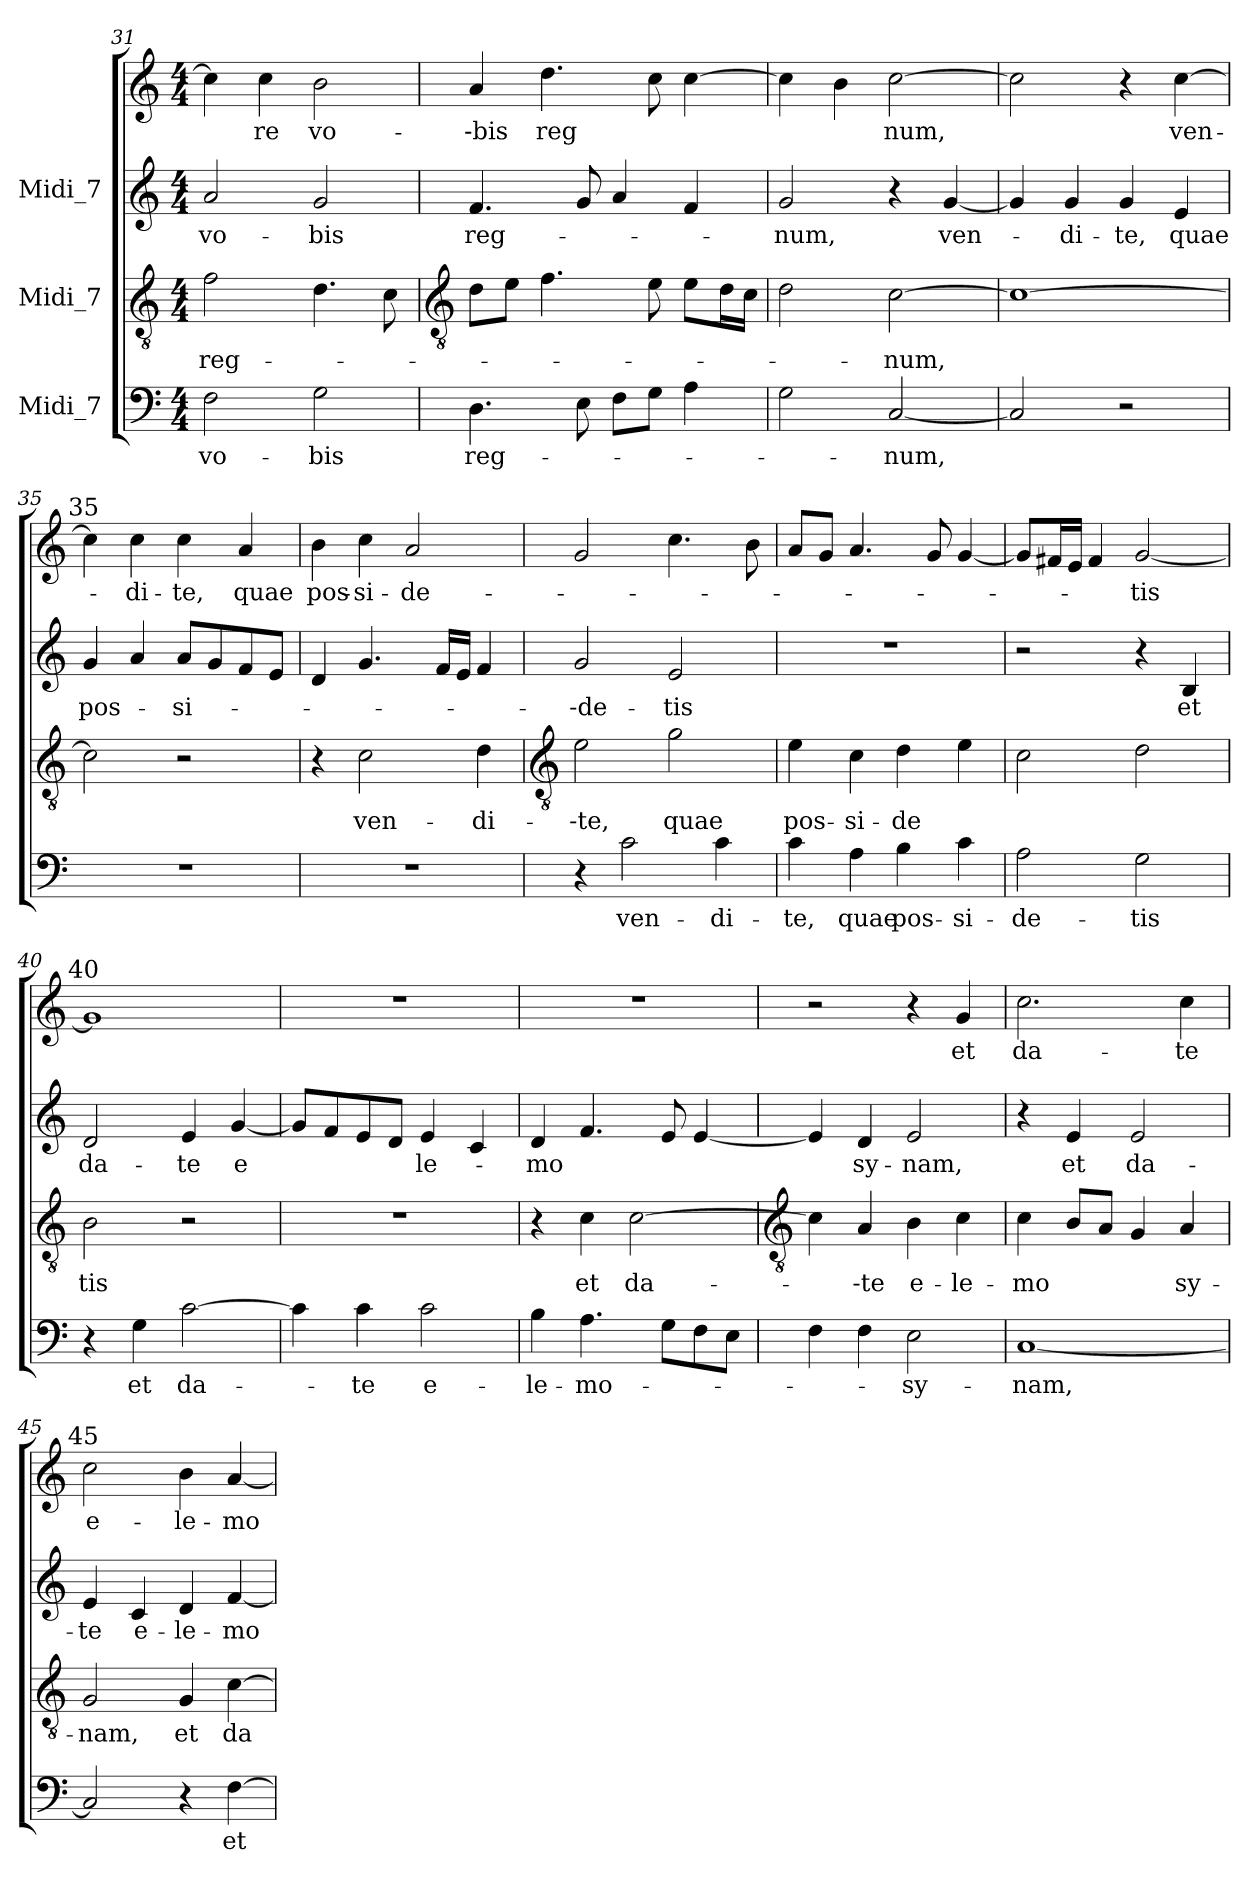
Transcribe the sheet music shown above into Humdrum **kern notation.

**kern	**text	**kern	**text	**kern	**text	**kern	**text
*part4	*part4	*part3	*part3	*part2	*part2	*part1	*part1
*staff4	*staff4	*staff3	*staff3	*staff2	*staff2	*staff1	*staff1
*I"Midi_7	*	*I"Midi_7	*	*I"Midi_7	*	*	*
*clefF4	*	*clefGv2	*	*clefG2	*	*clefG2	*
*k[]	*	*k[]	*	*k[]	*	*k[]	*
*C:	*	*C:	*	*C:	*	*C:	*
*M4/4	*	*M4/4	*	*M4/4	*	*M4/4	*
=31	=31	=31	=31	=31	=31	=31	=31
!	!LO:LY:b	!	!LO:LY:b	!	!LO:LY:b	!	!
2F	vo-	2f	reg-	2a	vo-	4cc]	.
!	!	!	!	!	!	!	!LO:LY:b
.	.	.	.	.	.	4cc	-re
!	!LO:LY:b	!	!	!	!LO:LY:b	!	!LO:LY:b
2G	-bis	4.d	.	2g	-bis	2b	vo-
.	.	8c	.	.	.	.	.
!!LO:LB:g=z
=32	=32	=32	=32	=32	=32	=32	=32
*	*	*clefGv2	*	*	*	*	*
!	!LO:LY:b	!	!	!	!LO:LY:b	!	!LO:LY:b
4.D	reg-	8dL	.	4.f	reg-	4a	--bis
.	.	8eJ	.	.	.	.	.
!	!	!	!	!	!	!	!LO:LY:b
.	.	4.f	.	.	.	4.dd	reg
8E	.	.	.	8g	.	.	.
8FL	.	.	.	4a	.	.	.
8GJ	.	8e	.	.	.	8cc	.
4A	.	8eL	.	4f	.	[4cc	.
.	.	16dL	.	.	.	.	.
.	.	16cJJ	.	.	.	.	.
=33	=33	=33	=33	=33	=33	=33	=33
!	!	!	!	!	!LO:LY:b	!	!
2G	.	2d	.	2g	-num,	4cc]	.
.	.	.	.	.	.	4b	.
!	!LO:LY:b	!	!LO:LY:b	!	!	!	!LO:LY:b
[2C	-num,	[2c	-num,	4r	.	[2cc	num,
!	!	!	!	!	!LO:LY:b	!	!
.	.	.	.	[4g	ven-	.	.
=34	=34	=34	=34	=34	=34	=34	=34
2C]	.	1c_	.	4g]	.	2cc]	.
!	!	!	!	!	!LO:LY:b	!	!
.	.	.	.	4g	-di-	.	.
!	!	!	!	!	!LO:LY:b	!	!
2r	.	.	.	4g	-te,	4r	.
!	!	!	!	!	!LO:LY:b	!	!LO:LY:b
.	.	.	.	4e	quae	[4cc	ven-
=35	=35	=35	=35	=35	=35	=35	=35
!	!	!	!	!	!	!LO:TX:a:cj:t=35	!
!	!	!	!	!	!LO:LY:b	!	!
1r	.	2c]	.	4g	pos-	4cc]	.
!	!	!	!	!	!	!	!LO:LY:b
.	.	.	.	4a	.	4cc	-di-
!	!	!	!	!	!LO:LY:b	!	!LO:LY:b
.	.	2r	.	8aL	-si-	4cc	-te,
.	.	.	.	8g	.	.	.
!	!	!	!	!	!	!	!LO:LY:b
.	.	.	.	8f	.	4a	quae
.	.	.	.	8eJ	.	.	.
=36	=36	=36	=36	=36	=36	=36	=36
!	!	!	!	!	!	!	!LO:LY:b
1r	.	4r	.	4d	.	4b	pos-
!	!	!	!LO:LY:b	!	!	!	!LO:LY:b
.	.	2c	ven-	4.g	.	4cc	-si-
!	!	!	!	!	!	!	!LO:LY:b
.	.	.	.	.	.	2a	-de-
.	.	.	.	16fLL	.	.	.
.	.	.	.	16eJJ	.	.	.
!	!	!	!LO:LY:b	!	!	!	!
.	.	4d	-di-	4f	.	.	.
!!LO:LB:g=z
=37	=37	=37	=37	=37	=37	=37	=37
*	*	*clefGv2	*	*	*	*	*
!	!	!	!LO:LY:b	!	!LO:LY:b	!	!
4r	.	2e	--te,	2g	--de-	2g	.
!	!LO:LY:b	!	!	!	!	!	!
2c	ven-	.	.	.	.	.	.
!	!	!	!LO:LY:b	!	!LO:LY:b	!	!
.	.	2g	quae	2e	-tis	4.cc	.
!	!LO:LY:b	!	!	!	!	!	!
4c	-di-	.	.	.	.	.	.
.	.	.	.	.	.	8b	.
=38	=38	=38	=38	=38	=38	=38	=38
!	!LO:LY:b	!	!LO:LY:b	!	!	!	!
4c	-te,	4e	pos-	1r	.	8aL	.
.	.	.	.	.	.	8gJ	.
!	!LO:LY:b	!	!LO:LY:b	!	!	!	!
4A	quae	4c	-si-	.	.	4.a	.
!	!LO:LY:b	!	!LO:LY:b	!	!	!	!
4B	pos-	4d	-de	.	.	.	.
.	.	.	.	.	.	8g	.
!	!LO:LY:b	!	!	!	!	!	!
4c	-si-	4e	.	.	.	[4g	.
=39	=39	=39	=39	=39	=39	=39	=39
!	!LO:LY:b	!	!	!	!	!	!
2A	-de-	2c	.	2r	.	8gL]	.
.	.	.	.	.	.	16f#L	.
.	.	.	.	.	.	16eJJ	.
.	.	.	.	.	.	4f#	.
!	!LO:LY:b	!	!	!	!	!	!LO:LY:b
2G	-tis	2d	.	4r	.	[2g	-tis
!	!	!	!	!	!LO:LY:b	!	!
.	.	.	.	4B	et	.	.
=40	=40	=40	=40	=40	=40	=40	=40
!	!	!	!	!	!	!LO:TX:a:cj:t=40	!
!	!	!	!LO:LY:b	!	!LO:LY:b	!	!
4r	.	2B	tis	2d	da-	1g]	.
!	!LO:LY:b	!	!	!	!	!	!
4G	et	.	.	.	.	.	.
!	!LO:LY:b	!	!	!	!LO:LY:b	!	!
[2c	da-	2r	.	4e	-te	.	.
!	!	!	!	!	!LO:LY:b	!	!
.	.	.	.	[4g	e	.	.
=41	=41	=41	=41	=41	=41	=41	=41
4c]	.	1r	.	8gL]	.	1r	.
.	.	.	.	8f	.	.	.
!	!LO:LY:b	!	!	!	!	!	!
4c	-te	.	.	8e	.	.	.
.	.	.	.	8dJ	.	.	.
!	!LO:LY:b	!	!	!	!LO:LY:b	!	!
2c	e-	.	.	4e	le-	.	.
.	.	.	.	4c	.	.	.
=42	=42	=42	=42	=42	=42	=42	=42
!	!LO:LY:b	!	!	!	!LO:LY:b	!	!
4B	-le-	4r	.	4d	-mo	1r	.
!	!LO:LY:b	!	!LO:LY:b	!	!	!	!
4.A	-mo-	4c	et	4.f	.	.	.
!	!	!	!LO:LY:b	!	!	!	!
.	.	[2c	da-	.	.	.	.
8GL	.	.	.	8e	.	.	.
8F	.	.	.	[4e	.	.	.
8EJ	.	.	.	.	.	.	.
!!LO:LB:g=z
=43	=43	=43	=43	=43	=43	=43	=43
*	*	*clefGv2	*	*	*	*	*
4F	.	4c]	.	4e]	.	2r	.
!	!	!	!LO:LY:b	!	!LO:LY:b	!	!
4F	.	4A	--te	4d	sy-	.	.
!	!LO:LY:b	!	!LO:LY:b	!	!LO:LY:b	!	!
2E	-sy-	4B	e-	2e	-nam,	4r	.
!	!	!	!LO:LY:b	!	!	!	!LO:LY:b
.	.	4c	-le-	.	.	4g	et
=44	=44	=44	=44	=44	=44	=44	=44
!	!LO:LY:b	!	!LO:LY:b	!	!	!	!LO:LY:b
[1C	-nam,	4c	-mo	4r	.	2.cc	da-
!	!	!	!	!	!LO:LY:b	!	!
.	.	8BL	.	4e	et	.	.
.	.	8AJ	.	.	.	.	.
!	!	!	!	!	!LO:LY:b	!	!
.	.	4G	.	2e	da-	.	.
!	!	!	!LO:LY:b	!	!	!	!LO:LY:b
.	.	4A	sy-	.	.	4cc	-te
=45	=45	=45	=45	=45	=45	=45	=45
!	!	!	!	!	!	!LO:TX:a:cj:t=45	!
!	!	!	!LO:LY:b	!	!LO:LY:b	!	!LO:LY:b
2C]	.	2G	-nam,	4e	-te	2cc	e-
!	!	!	!	!	!LO:LY:b	!	!
.	.	.	.	4c	e-	.	.
!	!	!	!LO:LY:b	!	!LO:LY:b	!	!LO:LY:b
4r	.	4G	et	4d	-le-	4b	-le-
!	!LO:LY:b	!	!LO:LY:b	!	!LO:LY:b	!	!LO:LY:b
[4F	et	[4c	da-	[4f	-mo-	[4a	-mo-
=	=	=	=	=	=	=	=
*-	*-	*-	*-	*-	*-	*-	*-
